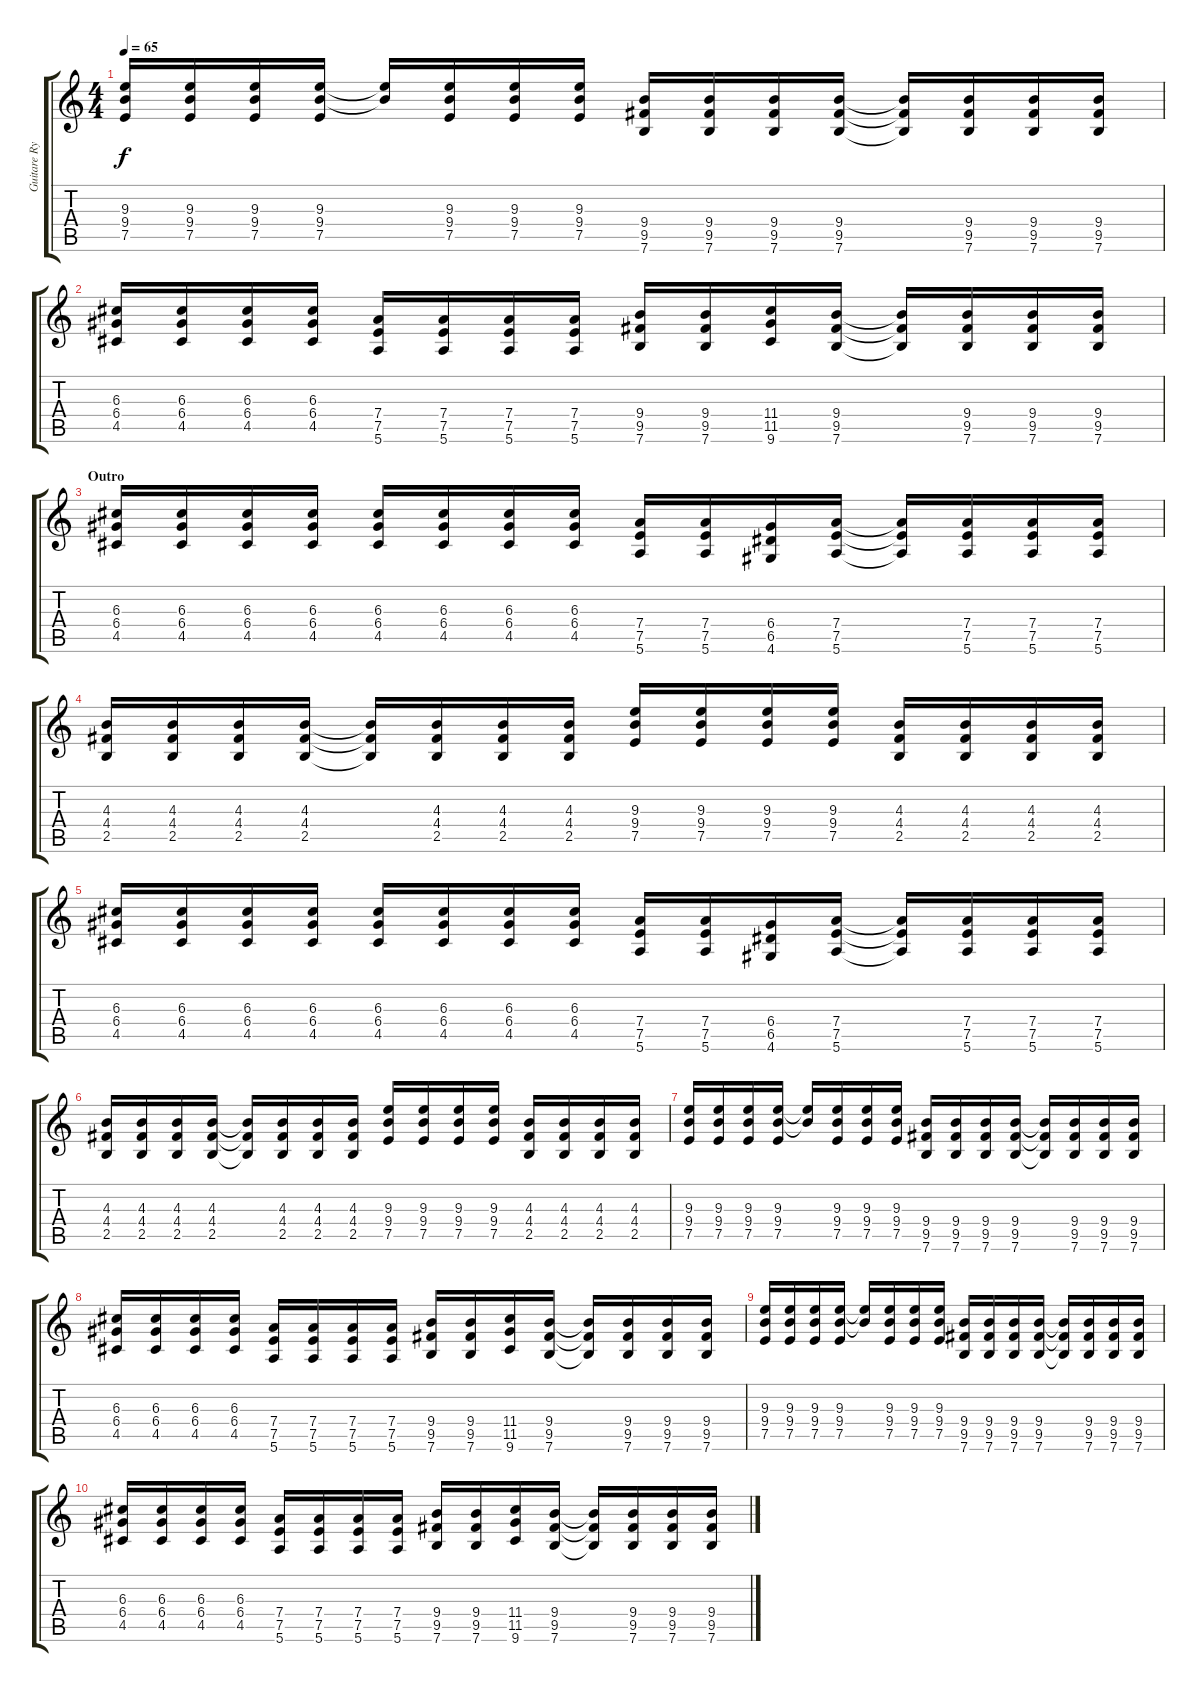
\track ("Guitare Rythmique 2" "Guitare Ry") {instrument distortionguitar}
\staff {score tabs}
\tuning (E4 B3 G3 D3 A2 E2) {hide}
\ts (4 4)
\tempo 65
\clef g2
\ks c
(9.3 9.4 7.5).16{dy f} (9.3 9.4 7.5).16 (9.3 9.4 7.5).16 (9.3 9.4 7.5).16 (9.3{t} 9.4{t}).16 (9.3 9.4 7.5).16 (9.3 9.4 7.5).16 (9.3 9.4 7.5).16 (9.4 9.5 7.6).16 (9.4 9.5 7.6).16 (9.4 9.5 7.6).16 (9.4 9.5 7.6).16 (9.4{t} 9.5{t} 7.6{t}).16 (9.4 9.5 7.6).16 (9.4 9.5 7.6).16 (9.4 9.5 7.6).16 |
(6.3 6.4 4.5).16 (6.3 6.4 4.5).16 (6.3 6.4 4.5).16 (6.3 6.4 4.5).16 (7.4 7.5 5.6).16 (7.4 7.5 5.6).16 (7.4 7.5 5.6).16 (7.4 7.5 5.6).16 (9.4 9.5 7.6).16 (9.4 9.5 7.6).16 (11.4 11.5 9.6).16 (9.4 9.5 7.6).16 (9.4{t} 9.5{t} 7.6{t}).16 (9.4 9.5 7.6).16 (9.4 9.5 7.6).16 (9.4 9.5 7.6).16 |
\section ("" "Outro")
(6.3 6.4 4.5).16 (6.3 6.4 4.5).16 (6.3 6.4 4.5).16 (6.3 6.4 4.5).16 (6.3 6.4 4.5).16 (6.3 6.4 4.5).16 (6.3 6.4 4.5).16 (6.3 6.4 4.5).16 (7.4 7.5 5.6).16 (7.4 7.5 5.6).16 (6.4 6.5 4.6).16 (7.4 7.5 5.6).16 (7.4{t} 7.5{t} 5.6{t}).16 (7.4 7.5 5.6).16 (7.4 7.5 5.6).16 (7.4 7.5 5.6).16 |
(4.3 4.4 2.5).16 (4.3 4.4 2.5).16 (4.3 4.4 2.5).16 (4.3 4.4 2.5).16 (4.3{t} 4.4{t} 2.5{t}).16 (4.3 4.4 2.5).16 (4.3 4.4 2.5).16 (4.3 4.4 2.5).16 (9.3 9.4 7.5).16 (9.3 9.4 7.5).16 (9.3 9.4 7.5).16 (9.3 9.4 7.5).16 (4.3 4.4 2.5).16 (4.3 4.4 2.5).16 (4.3 4.4 2.5).16 (4.3 4.4 2.5).16 |
(6.3 6.4 4.5).16{volume 7} (6.3 6.4 4.5).16 (6.3 6.4 4.5).16 (6.3 6.4 4.5).16 (6.3 6.4 4.5).16 (6.3 6.4 4.5).16 (6.3 6.4 4.5).16 (6.3 6.4 4.5).16 (7.4 7.5 5.6).16 (7.4 7.5 5.6).16 (6.4 6.5 4.6).16 (7.4 7.5 5.6).16 (7.4{t} 7.5{t} 5.6{t}).16 (7.4 7.5 5.6).16 (7.4 7.5 5.6).16 (7.4 7.5 5.6).16 |
(4.3 4.4 2.5).16{volume 6} (4.3 4.4 2.5).16 (4.3 4.4 2.5).16 (4.3 4.4 2.5).16 (4.3{t} 4.4{t} 2.5{t}).16 (4.3 4.4 2.5).16 (4.3 4.4 2.5).16 (4.3 4.4 2.5).16 (9.3 9.4 7.5).16 (9.3 9.4 7.5).16 (9.3 9.4 7.5).16 (9.3 9.4 7.5).16 (4.3 4.4 2.5).16 (4.3 4.4 2.5).16 (4.3 4.4 2.5).16 (4.3 4.4 2.5).16 |
(9.3 9.4 7.5).16{volume 5} (9.3 9.4 7.5).16 (9.3 9.4 7.5).16 (9.3 9.4 7.5).16 (9.3{t} 9.4{t}).16 (9.3 9.4 7.5).16 (9.3 9.4 7.5).16 (9.3 9.4 7.5).16 (9.4 9.5 7.6).16 (9.4 9.5 7.6).16 (9.4 9.5 7.6).16 (9.4 9.5 7.6).16 (9.4{t} 9.5{t} 7.6{t}).16 (9.4 9.5 7.6).16 (9.4 9.5 7.6).16 (9.4 9.5 7.6).16 |
(6.3 6.4 4.5).16{volume 4} (6.3 6.4 4.5).16 (6.3 6.4 4.5).16 (6.3 6.4 4.5).16 (7.4 7.5 5.6).16 (7.4 7.5 5.6).16 (7.4 7.5 5.6).16 (7.4 7.5 5.6).16 (9.4 9.5 7.6).16 (9.4 9.5 7.6).16 (11.4 11.5 9.6).16 (9.4 9.5 7.6).16 (9.4{t} 9.5{t} 7.6{t}).16 (9.4 9.5 7.6).16 (9.4 9.5 7.6).16 (9.4 9.5 7.6).16 |
(9.3 9.4 7.5).16{volume 2} (9.3 9.4 7.5).16 (9.3 9.4 7.5).16 (9.3 9.4 7.5).16 (9.3{t} 9.4{t}).16 (9.3 9.4 7.5).16 (9.3 9.4 7.5).16 (9.3 9.4 7.5).16 (9.4 9.5 7.6).16 (9.4 9.5 7.6).16 (9.4 9.5 7.6).16 (9.4 9.5 7.6).16 (9.4{t} 9.5{t} 7.6{t}).16 (9.4 9.5 7.6).16 (9.4 9.5 7.6).16 (9.4 9.5 7.6).16 |
(6.3 6.4 4.5).16{volume 0} (6.3 6.4 4.5).16 (6.3 6.4 4.5).16 (6.3 6.4 4.5).16 (7.4 7.5 5.6).16 (7.4 7.5 5.6).16 (7.4 7.5 5.6).16 (7.4 7.5 5.6).16 (9.4 9.5 7.6).16 (9.4 9.5 7.6).16 (11.4 11.5 9.6).16 (9.4 9.5 7.6).16 (9.4{t} 9.5{t} 7.6{t}).16 (9.4 9.5 7.6).16 (9.4 9.5 7.6).16 (9.4 9.5 7.6).16
